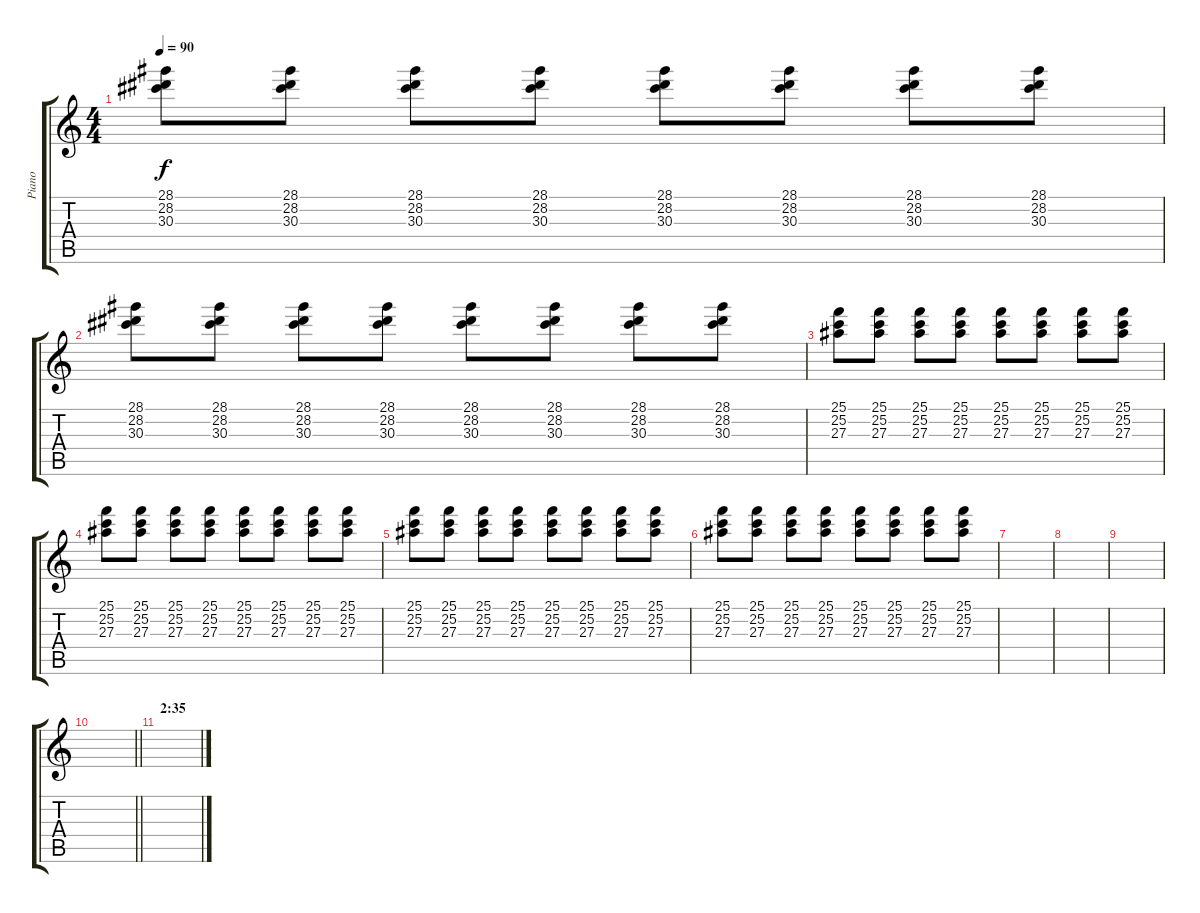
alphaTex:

\track ("Piano" "Piano") {instrument acousticgrandpiano}
\staff {score tabs}
\tuning (E4 B3 G3 D3 A2 E2) {hide}
\ts (4 4)
\tempo 90
\clef g2
\ks c
(28.1 28.2 30.3).8{dy f} (28.1 28.2 30.3).8 (28.1 28.2 30.3).8 (28.1 28.2 30.3).8 (28.1 28.2 30.3).8 (28.1 28.2 30.3).8 (28.1 28.2 30.3).8 (28.1 28.2 30.3).8 |
(28.1 28.2 30.3).8 (28.1 28.2 30.3).8 (28.1 28.2 30.3).8 (28.1 28.2 30.3).8 (28.1 28.2 30.3).8 (28.1 28.2 30.3).8 (28.1 28.2 30.3).8 (28.1 28.2 30.3).8 |
(25.1 25.2 27.3).8 (25.1 25.2 27.3).8 (25.1 25.2 27.3).8 (25.1 25.2 27.3).8 (25.1 25.2 27.3).8 (25.1 25.2 27.3).8 (25.1 25.2 27.3).8 (25.1 25.2 27.3).8 |
(25.1 25.2 27.3).8 (25.1 25.2 27.3).8 (25.1 25.2 27.3).8 (25.1 25.2 27.3).8 (25.1 25.2 27.3).8 (25.1 25.2 27.3).8 (25.1 25.2 27.3).8 (25.1 25.2 27.3).8 |
(25.1 25.2 27.3).8 (25.1 25.2 27.3).8 (25.1 25.2 27.3).8 (25.1 25.2 27.3).8 (25.1 25.2 27.3).8 (25.1 25.2 27.3).8 (25.1 25.2 27.3).8 (25.1 25.2 27.3).8 |
(25.1 25.2 27.3).8 (25.1 25.2 27.3).8 (25.1 25.2 27.3).8 (25.1 25.2 27.3).8 (25.1 25.2 27.3).8 (25.1 25.2 27.3).8 (25.1 25.2 27.3).8 (25.1 25.2 27.3).8 |
|
|
|
\barLineRight lightlight
|
\section ("" "2:35")
